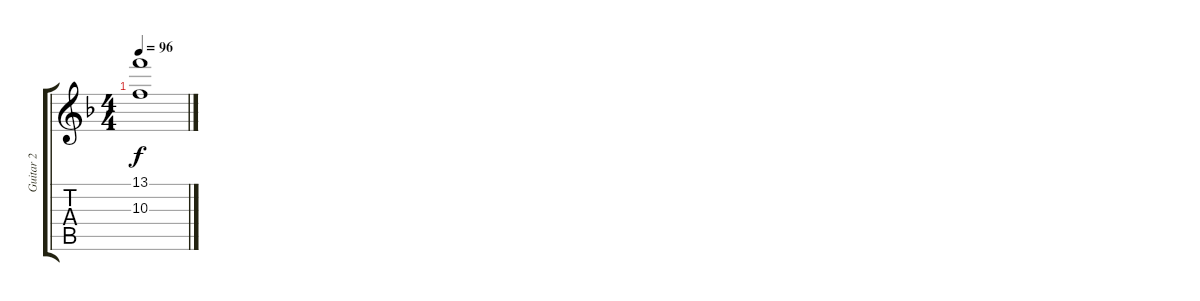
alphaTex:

\track ("Guitar 2" "Guitar 2") {instrument acousticguitarnylon}
\staff {score tabs}
\tuning (E4 B3 G3 D3 A2 E2) {hide}
\ts (4 4)
\tempo 96
\clef g2
\ks f
(13.1 10.3).1{dy f}
